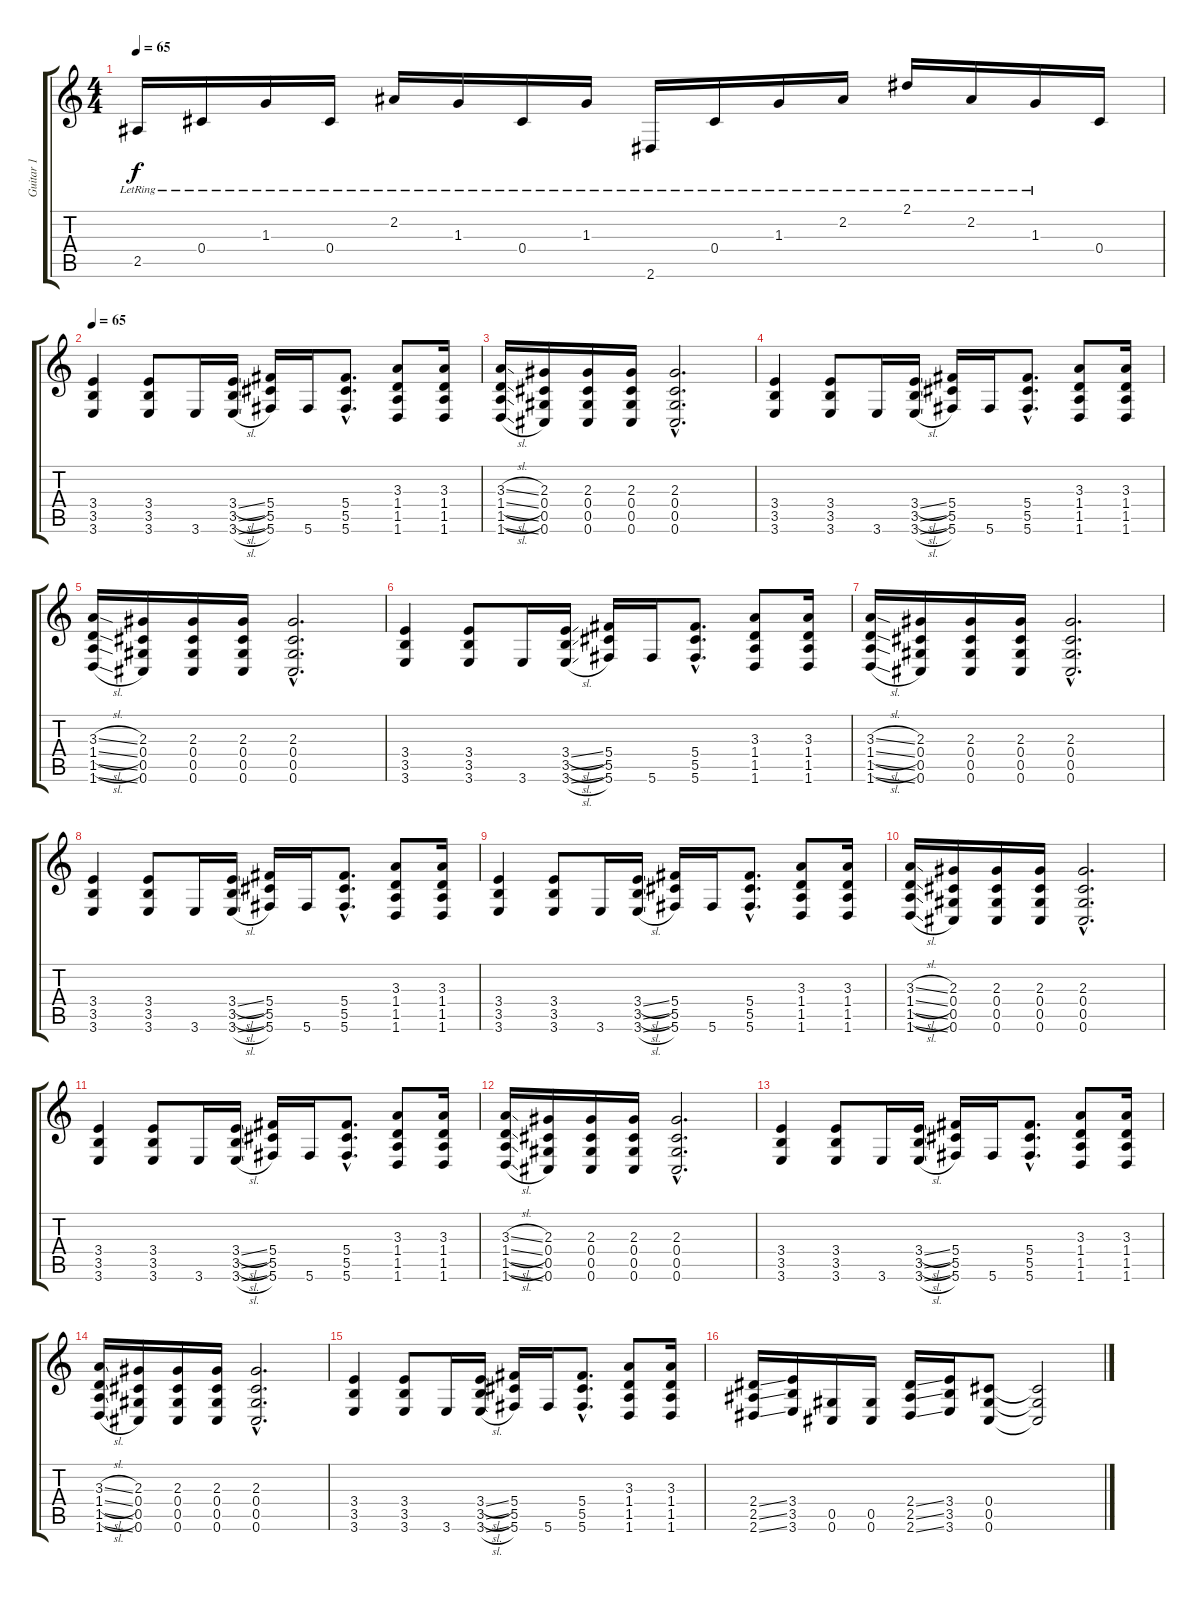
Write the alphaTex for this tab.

\track ("Guitar 1" "Guitar 1") {instrument electricguitarclean}
\staff {score tabs}
\tuning (Db4 Ab3 Gb3 Db3 Ab2 Db2) {hide}
\ts (4 4)
\tempo 65
\clef g2
\ks c
2.5{lr}.16{dy f} 0.4{lr}.16 1.3{lr}.16 0.4{lr}.16 2.2{lr}.16 1.3{lr}.16 0.4{lr}.16 1.3{lr}.16 2.6{lr}.16 0.4{lr}.16 1.3{lr}.16 2.2{lr}.16 2.1{lr}.16 2.2{lr}.16 1.3{lr}.16 0.4.16 |
\section ("" "")
\tempo 65
(3.4 3.5 3.6).4{instrument distortionguitar} (3.4 3.5 3.6).8 3.6.16 (3.4{sl} 3.5{sl} 3.6{sl}).16 (5.4 5.5 5.6).16 5.6.16 (5.4{hac} 5.5{hac} 5.6{hac}).8{d} (3.3 1.4 1.5 1.6).8 (3.3 1.4 1.5 1.6).16 |
(3.3{sl} 1.4{sl} 1.5{sl} 1.6{sl}).16 (2.3 0.4 0.5 0.6).16 (2.3 0.4 0.5 0.6).16 (2.3 0.4 0.5 0.6).16 (2.3{hac} 0.4{hac} 0.5{hac} 0.6{hac}).2{d} |
(3.4 3.5 3.6).4 (3.4 3.5 3.6).8 3.6.16 (3.4{sl} 3.5{sl} 3.6{sl}).16 (5.4 5.5 5.6).16 5.6.16 (5.4{hac} 5.5{hac} 5.6{hac}).8{d} (3.3 1.4 1.5 1.6).8 (3.3 1.4 1.5 1.6).16 |
(3.3{sl} 1.4{sl} 1.5{sl} 1.6{sl}).16 (2.3 0.4 0.5 0.6).16 (2.3 0.4 0.5 0.6).16 (2.3 0.4 0.5 0.6).16 (2.3{hac} 0.4{hac} 0.5{hac} 0.6{hac}).2{d} |
(3.4 3.5 3.6).4 (3.4 3.5 3.6).8 3.6.16 (3.4{sl} 3.5{sl} 3.6{sl}).16 (5.4 5.5 5.6).16 5.6.16 (5.4{hac} 5.5{hac} 5.6{hac}).8{d} (3.3 1.4 1.5 1.6).8 (3.3 1.4 1.5 1.6).16 |
(3.3{sl} 1.4{sl} 1.5{sl} 1.6{sl}).16 (2.3 0.4 0.5 0.6).16 (2.3 0.4 0.5 0.6).16 (2.3 0.4 0.5 0.6).16 (2.3{hac} 0.4{hac} 0.5{hac} 0.6{hac}).2{d} |
(3.4 3.5 3.6).4 (3.4 3.5 3.6).8 3.6.16 (3.4{sl} 3.5{sl} 3.6{sl}).16 (5.4 5.5 5.6).16 5.6.16 (5.4{hac} 5.5{hac} 5.6{hac}).8{d} (3.3 1.4 1.5 1.6).8 (3.3 1.4 1.5 1.6).16 |
(3.4 3.5 3.6).4 (3.4 3.5 3.6).8 3.6.16 (3.4{sl} 3.5{sl} 3.6{sl}).16 (5.4 5.5 5.6).16 5.6.16 (5.4{hac} 5.5{hac} 5.6{hac}).8{d} (3.3 1.4 1.5 1.6).8 (3.3 1.4 1.5 1.6).16 |
(3.3{sl} 1.4{sl} 1.5{sl} 1.6{sl}).16 (2.3 0.4 0.5 0.6).16 (2.3 0.4 0.5 0.6).16 (2.3 0.4 0.5 0.6).16 (2.3{hac} 0.4{hac} 0.5{hac} 0.6{hac}).2{d} |
(3.4 3.5 3.6).4 (3.4 3.5 3.6).8 3.6.16 (3.4{sl} 3.5{sl} 3.6{sl}).16 (5.4 5.5 5.6).16 5.6.16 (5.4{hac} 5.5{hac} 5.6{hac}).8{d} (3.3 1.4 1.5 1.6).8 (3.3 1.4 1.5 1.6).16 |
(3.3{sl} 1.4{sl} 1.5{sl} 1.6{sl}).16 (2.3 0.4 0.5 0.6).16 (2.3 0.4 0.5 0.6).16 (2.3 0.4 0.5 0.6).16 (2.3{hac} 0.4{hac} 0.5{hac} 0.6{hac}).2{d} |
(3.4 3.5 3.6).4 (3.4 3.5 3.6).8 3.6.16 (3.4{sl} 3.5{sl} 3.6{sl}).16 (5.4 5.5 5.6).16 5.6.16 (5.4{hac} 5.5{hac} 5.6{hac}).8{d} (3.3 1.4 1.5 1.6).8 (3.3 1.4 1.5 1.6).16 |
(3.3{sl} 1.4{sl} 1.5{sl} 1.6{sl}).16 (2.3 0.4 0.5 0.6).16 (2.3 0.4 0.5 0.6).16 (2.3 0.4 0.5 0.6).16 (2.3{hac} 0.4{hac} 0.5{hac} 0.6{hac}).2{d} |
(3.4 3.5 3.6).4 (3.4 3.5 3.6).8 3.6.16 (3.4{sl} 3.5{sl} 3.6{sl}).16 (5.4 5.5 5.6).16 5.6.16 (5.4{hac} 5.5{hac} 5.6{hac}).8{d} (3.3 1.4 1.5 1.6).8 (3.3 1.4 1.5 1.6).16 |
\section ("" "")
(2.4{ss} 2.5{ss} 2.6{ss}).16 (3.4 3.5 3.6).16 (0.5 0.6).16 (0.5 0.6).16 (2.4{ss} 2.5{ss} 2.6{ss}).16 (3.4 3.5 3.6).16 (0.4 0.5 0.6).8 (0.4{t} 0.5{t} 0.6{t}).2
